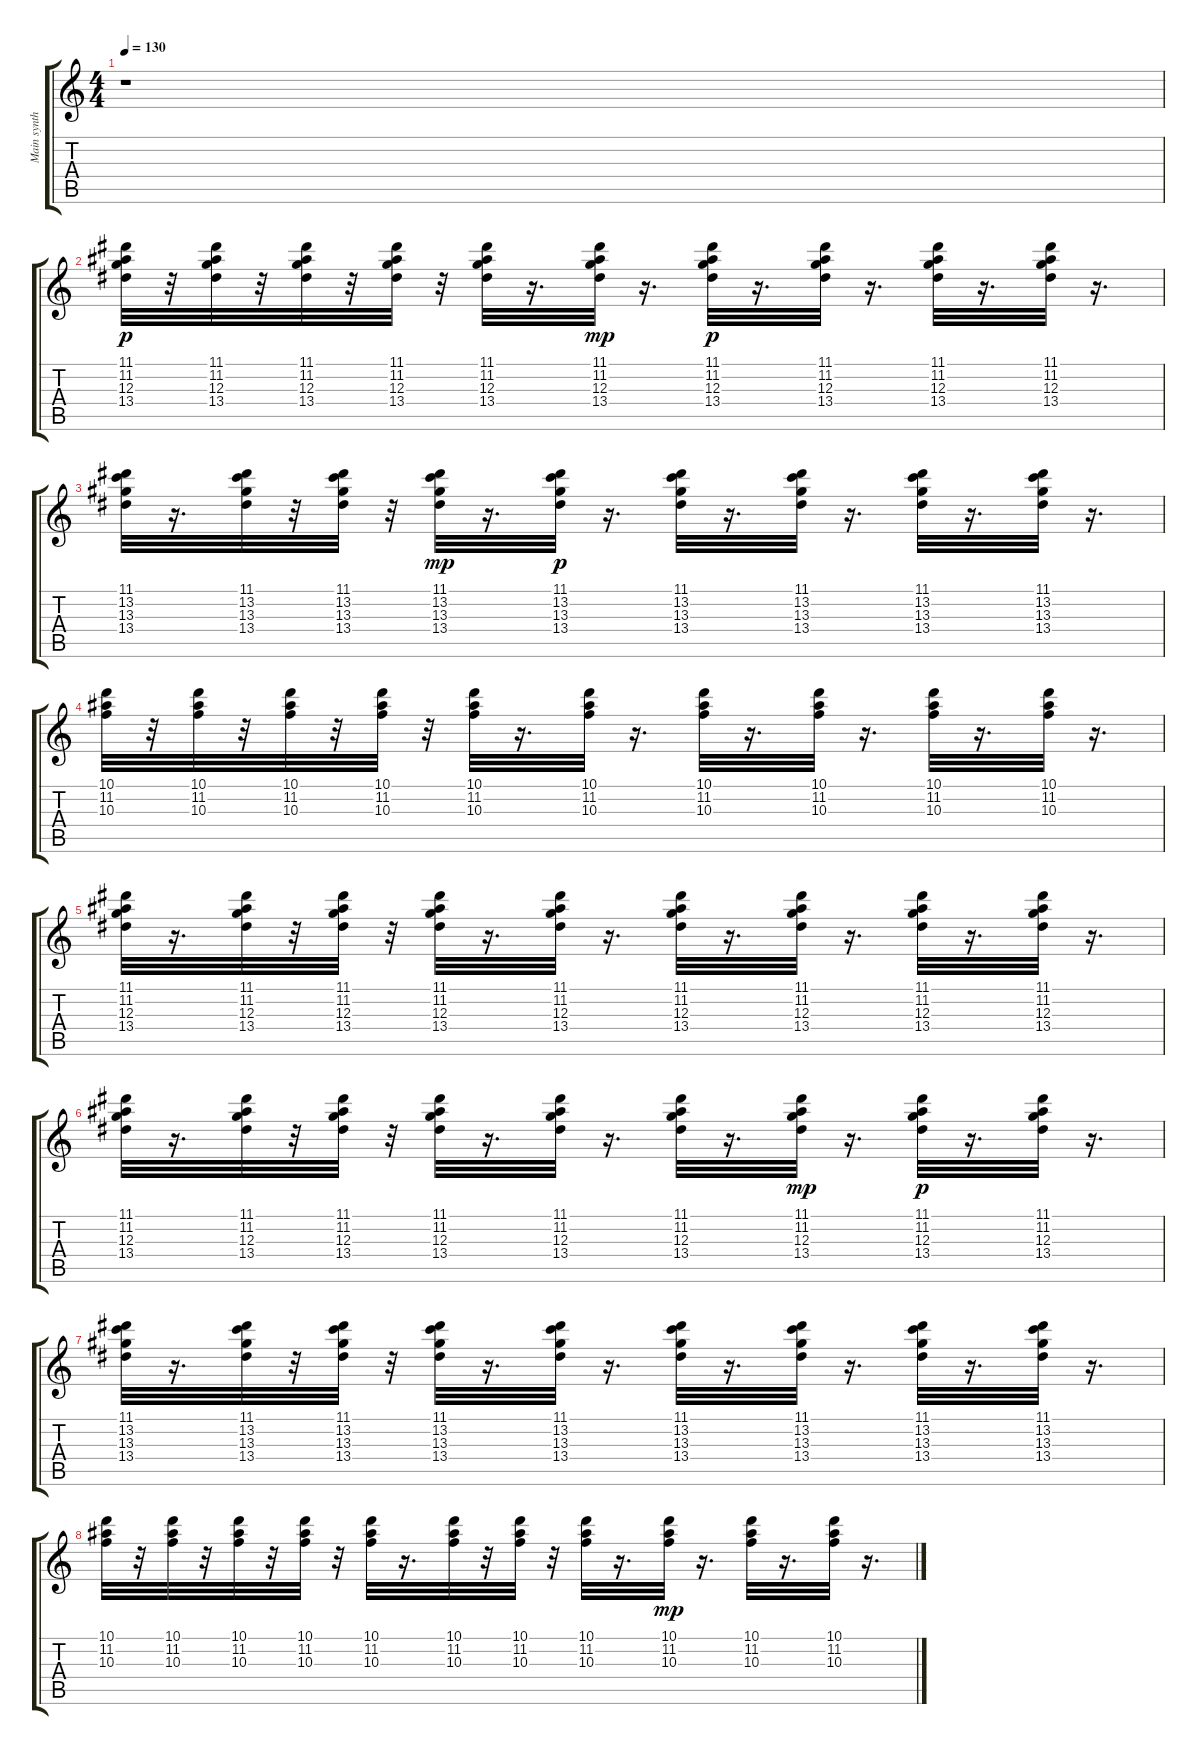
\track ("Main synth piano chords" "Main synth") {instrument electricbassfinger}
\staff {score tabs}
\tuning (E4 B3 G3 D3 A2 E2) {hide}
\ts (4 4)
\tempo 130
\clef g2
\ks c
r.1{dy p} |
(11.1 11.2 12.3 13.4).32 r.32 (11.1 11.2 12.3 13.4).32 r.32 (11.1 11.2 12.3 13.4).32 r.32 (11.1 11.2 12.3 13.4).32 r.32 (11.1 11.2 12.3 13.4).32 r.16{d} (11.1 11.2 12.3 13.4).32{dy mp} r.16{d} (11.1 11.2 12.3 13.4).32{dy p} r.16{d} (11.1 11.2 12.3 13.4).32 r.16{d} (11.1 11.2 12.3 13.4).32 r.16{d} (11.1 11.2 12.3 13.4).32 r.16{d} |
(11.1 13.2 13.3 13.4).32 r.16{d} (11.1 13.2 13.3 13.4).32 r.32 (11.1 13.2 13.3 13.4).32 r.32 (11.1 13.2 13.3 13.4).32{dy mp} r.16{d} (11.1 13.2 13.3 13.4).32{dy p} r.16{d} (11.1 13.2 13.3 13.4).32 r.16{d} (11.1 13.2 13.3 13.4).32 r.16{d} (11.1 13.2 13.3 13.4).32 r.16{d} (11.1 13.2 13.3 13.4).32 r.16{d} |
(10.1 11.2 10.3).32 r.32 (10.1 11.2 10.3).32 r.32 (10.1 11.2 10.3).32 r.32 (10.1 11.2 10.3).32 r.32 (10.1 11.2 10.3).32 r.16{d} (10.1 11.2 10.3).32 r.16{d} (10.1 11.2 10.3).32 r.16{d} (10.1 11.2 10.3).32 r.16{d} (10.1 11.2 10.3).32 r.16{d} (10.1 11.2 10.3).32 r.16{d} |
(11.1 11.2 12.3 13.4).32 r.16{d} (11.1 11.2 12.3 13.4).32 r.32 (11.1 11.2 12.3 13.4).32 r.32 (11.1 11.2 12.3 13.4).32 r.16{d} (11.1 11.2 12.3 13.4).32 r.16{d} (11.1 11.2 12.3 13.4).32 r.16{d} (11.1 11.2 12.3 13.4).32 r.16{d} (11.1 11.2 12.3 13.4).32 r.16{d} (11.1 11.2 12.3 13.4).32 r.16{d} |
(11.1 11.2 12.3 13.4).32 r.16{d} (11.1 11.2 12.3 13.4).32 r.32 (11.1 11.2 12.3 13.4).32 r.32 (11.1 11.2 12.3 13.4).32 r.16{d} (11.1 11.2 12.3 13.4).32 r.16{d} (11.1 11.2 12.3 13.4).32 r.16{d} (11.1 11.2 12.3 13.4).32{dy mp} r.16{d} (11.1 11.2 12.3 13.4).32{dy p} r.16{d} (11.1 11.2 12.3 13.4).32 r.16{d} |
(11.1 13.2 13.3 13.4).32 r.16{d} (11.1 13.2 13.3 13.4).32 r.32 (11.1 13.2 13.3 13.4).32 r.32 (11.1 13.2 13.3 13.4).32 r.16{d} (11.1 13.2 13.3 13.4).32 r.16{d} (11.1 13.2 13.3 13.4).32 r.16{d} (11.1 13.2 13.3 13.4).32 r.16{d} (11.1 13.2 13.3 13.4).32 r.16{d} (11.1 13.2 13.3 13.4).32 r.16{d} |
(10.1 11.2 10.3).32 r.32 (10.1 11.2 10.3).32 r.32 (10.1 11.2 10.3).32 r.32 (10.1 11.2 10.3).32 r.32 (10.1 11.2 10.3).32 r.16{d} (10.1 11.2 10.3).32 r.32 (10.1 11.2 10.3).32 r.32 (10.1 11.2 10.3).32 r.16{d} (10.1 11.2 10.3).32{dy mp} r.16{d} (10.1 11.2 10.3).32 r.16{d} (10.1 11.2 10.3).32 r.16{d}
